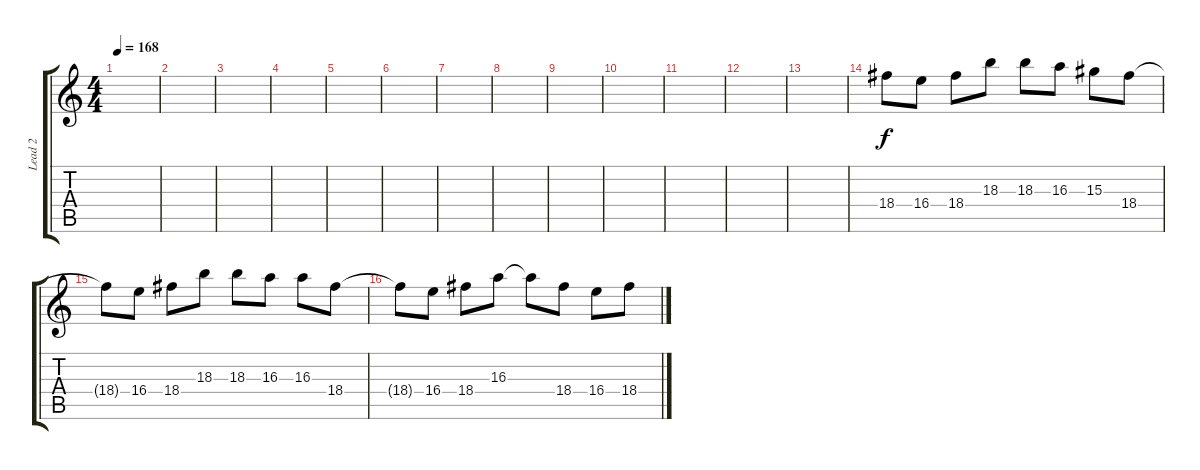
\track ("Lead 2" "Lead 2") {instrument overdrivenguitar}
\staff {score tabs}
\tuning (D4 A3 F3 C3 G2 D2) {hide}
\ts (4 4)
\tempo 168
\clef g2
\ks c
|
|
|
|
|
|
|
|
|
|
|
|
|
18.4.8 16.4.8 18.4.8 18.3.8 18.3.8 16.3.8 15.3.8 18.4.8 |
18.4{t}.8 16.4.8 18.4.8 18.3.8 18.3.8 16.3.8 16.3.8 18.4.8 |
18.4{t}.8 16.4.8 18.4.8 16.3.8 16.3{t}.8 18.4.8 16.4.8 18.4.8
